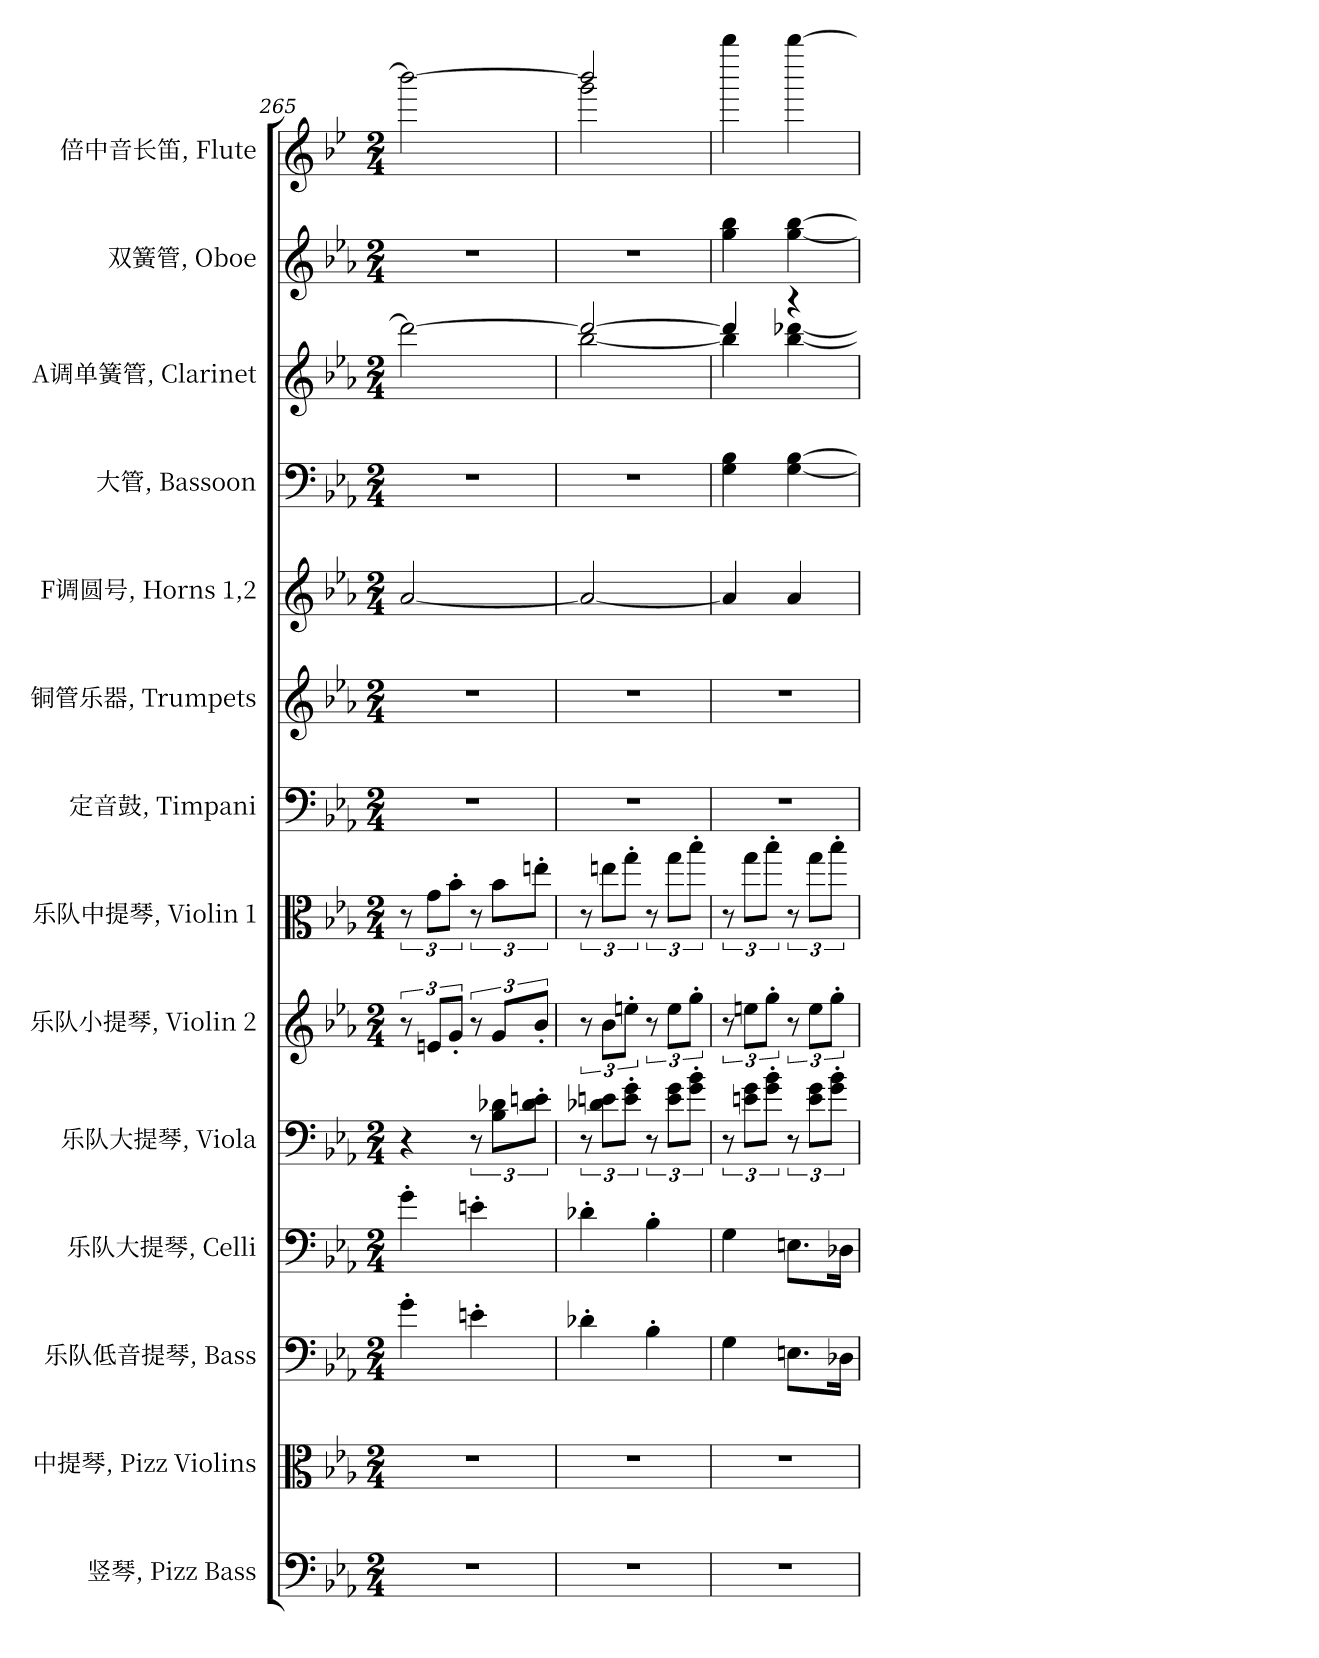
**kern	**kern	**kern	**kern	**kern	**kern	**kern	**kern	**kern	**kern	**kern	**kern	**kern	**kern
*part14	*part13	*part12	*part11	*part10	*part9	*part8	*part7	*part6	*part5	*part4	*part3	*part2	*part1
*staff14	*staff13	*staff12	*staff11	*staff10	*staff9	*staff8	*staff7	*staff6	*staff5	*staff4	*staff3	*staff2	*staff1
*I"竖琴, Pizz Bass	*I"中提琴, Pizz Violins	*I"乐队低音提琴, Bass	*I"乐队大提琴, Celli	*I"乐队大提琴, Viola	*I"乐队小提琴, Violin 2	*I"乐队中提琴, Violin 1	*I"定音鼓, Timpani	*I"铜管乐器, Trumpets	*I"F调圆号, Horns 1,2	*I"大管, Bassoon	*I"A调单簧管, Clarinet	*I"双簧管, Oboe	*I"倍中音长笛, Flute
*	*	*	*	*	*	*	*I'Timp.	*	*I'F Hn.	*I'Bsn.	*I'A Cl.	*I'Ob.	*
*clefF4	*clefC3	*clefF4	*clefF4	*clefF4	*clefG2	*clefC3	*clefF4	*clefG2	*clefG2	*clefF4	*clefG2	*clefG2	*clefG2
*	*	*ITrd7c12	*	*	*	*	*	*	*ITrd4c7	*	*ITrd2c3	*	*ITrd10c17
*k[b-e-a-]	*k[b-e-a-]	*k[b-e-a-]	*k[b-e-a-]	*k[b-e-a-]	*k[b-e-a-]	*k[b-e-a-]	*k[b-e-a-]	*k[b-e-a-]	*k[b-e-a-d-]	*k[b-e-a-]	*k[]	*k[b-e-a-]	*k[b-e-]
*M2/4	*M2/4	*M2/4	*M2/4	*M2/4	*M2/4	*M2/4	*M2/4	*M2/4	*M2/4	*M2/4	*M2/4	*M2/4	*M2/4
=265	=265	=265	=265	=265	=265	=265	=265	=265	=265	=265	=265	=265	=265
2r	2r	4G'\	4g'\	4r	12r	12r	2r	2r	[2d-/	2r	2bb-\_	2r	2bb-\_
.	.	.	.	.	12en/L	12g\L	.	.	.	.	.	.	.
.	.	.	.	.	12g'/J	12b-'\J	.	.	.	.	.	.	.
.	.	4En'\	4en'\	12r	12r	12r	.	.	.	.	.	.	.
.	.	.	.	12B-\ 12d-X\L	12g/L	12b-\L	.	.	.	.	.	.	.
.	.	.	.	12d-\' 12en\'J	12b-'/J	12een'\J	.	.	.	.	.	.	.
=266	=266	=266	=266	=266	=266	=266	=266	=266	=266	=266	=266	=266	=266
*	*	*	*	*	*	*	*	*	*	*	*^	*	*^
2r	2r	4D-X'\	4d-X'\	12r	12r	12r	2r	2r	2d-/_	2r	2bb-/_	[2gg\	2r	2bb-/]	2gg\
.	.	.	.	12d-X\ 12en\L	12b-\L	12een\L	.	.	.	.	.	.	.	.	.
.	.	.	.	12e\' 12g\'J	12een'\J	12gg'\J	.	.	.	.	.	.	.	.	.
.	.	4BB-'\	4B-'\	12r	12r	12r	.	.	.	.	.	.	.	.	.
.	.	.	.	12e\ 12g\L	12ee\L	12gg\L	.	.	.	.	.	.	.	.	.
.	.	.	.	12g\' 12b-\'J	12gg'\J	12bb-'\J	.	.	.	.	.	.	.	.	.
*	*	*	*	*	*	*	*	*	*	*	*	*	*	*v	*v
!!LO:PB:g=z
=267	=267	=267	=267	=267	=267	=267	=267	=267	=267	=267	=267	=267	=267	=267
2r	2r	4GG\	4G\	12r	12r	12r	2r	2r	4d-/]	4G\ 4B-\	4bb-/]	4gg\]	4gg\ 4bb-\	4bbb-\
.	.	.	.	12en\ 12g\L	12een\L	12gg\L	.	.	.	.	.	.	.	.
.	.	.	.	12g\' 12b-\'J	12gg'\J	12bb-'\J	.	.	.	.	.	.	.	.
.	.	8.EEn\L	8.En\L	12r	12r	12r	.	.	4d-/	[4G\ [4B-\	4r	[4gg\ [4bb-X\	[4gg\ [4bb-\	[4bbb-\
.	.	.	.	12e\ 12g\L	12ee\L	12gg\L	.	.	.	.	.	.	.	.
.	.	.	.	12g\' 12b-\'J	12gg'\J	12bb-'\J	.	.	.	.	.	.	.	.
.	.	16DD-X\Jk	16D-X\Jk	.	.	.	.	.	.	.	.	.	.	.
*	*	*	*	*	*	*	*	*	*	*	*v	*v	*	*
=	=	=	=	=	=	=	=	=	=	=	=	=	=
*-	*-	*-	*-	*-	*-	*-	*-	*-	*-	*-	*-	*-	*-
